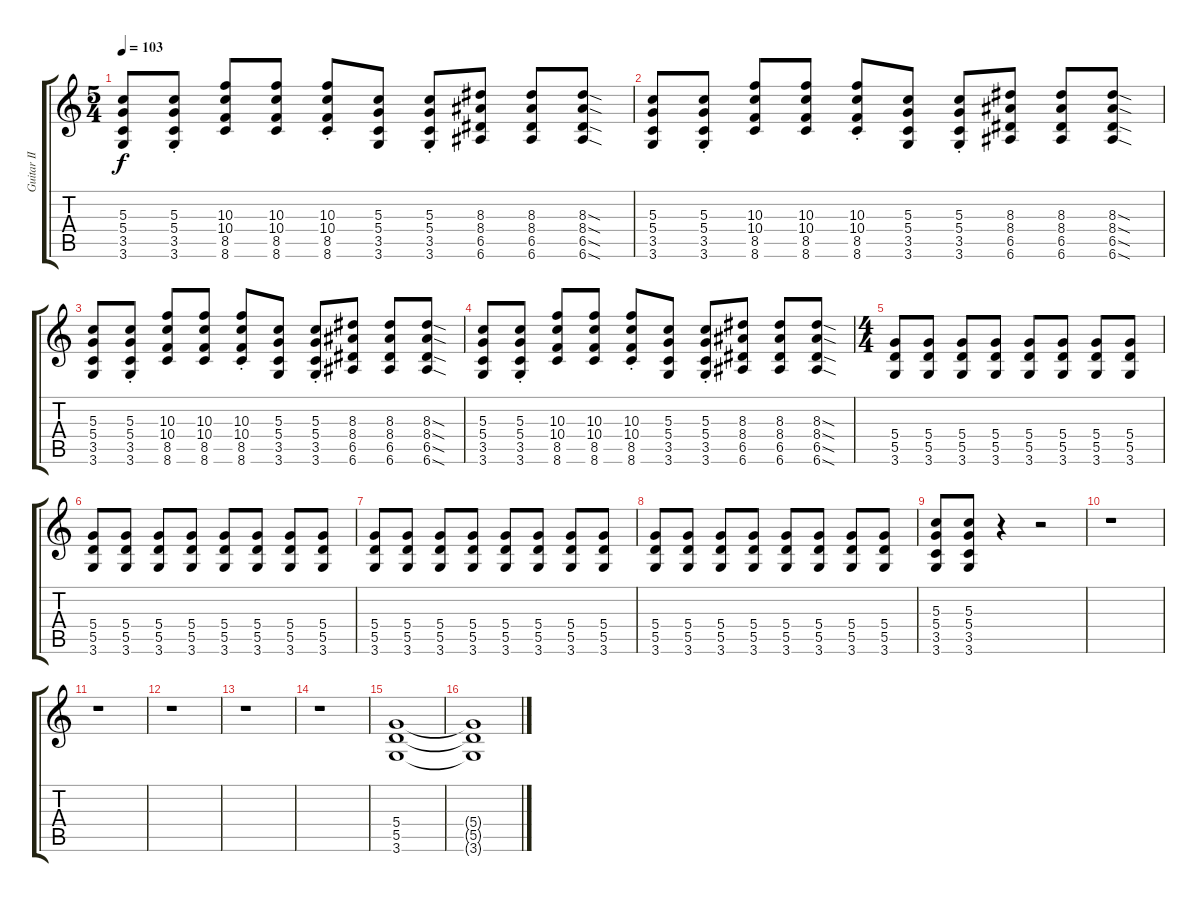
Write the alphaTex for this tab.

\track ("Guitar II" "Guitar II") {instrument electricguitarclean}
\staff {score tabs}
\tuning (E4 B3 G3 D3 A2 E2) {hide}
\ts (5 4)
\tempo 103
\clef g2
\ks c
(5.3 5.4 3.5 3.6).8{dy f} (5.3{st} 5.4{st} 3.5{st} 3.6{st}).8 (10.3 10.4 8.5 8.6).8 (10.3 10.4 8.5 8.6).8 (10.3{st} 10.4{st} 8.5{st} 8.6{st}).8 (5.3 5.4 3.5 3.6).8 (5.3{st} 5.4{st} 3.5{st} 3.6{st}).8 (8.3 8.4 6.5 6.6).8 (8.3 8.4 6.5 6.6).8 (8.3{sod} 8.4{sod} 6.5{sod} 6.6{sod}).8 |
(5.3 5.4 3.5 3.6).8 (5.3{st} 5.4{st} 3.5{st} 3.6{st}).8 (10.3 10.4 8.5 8.6).8 (10.3 10.4 8.5 8.6).8 (10.3{st} 10.4{st} 8.5{st} 8.6{st}).8 (5.3 5.4 3.5 3.6).8 (5.3{st} 5.4{st} 3.5{st} 3.6{st}).8 (8.3 8.4 6.5 6.6).8 (8.3 8.4 6.5 6.6).8 (8.3{sod} 8.4{sod} 6.5{sod} 6.6{sod}).8 |
(5.3 5.4 3.5 3.6).8 (5.3{st} 5.4{st} 3.5{st} 3.6{st}).8 (10.3 10.4 8.5 8.6).8 (10.3 10.4 8.5 8.6).8 (10.3{st} 10.4{st} 8.5{st} 8.6{st}).8 (5.3 5.4 3.5 3.6).8 (5.3{st} 5.4{st} 3.5{st} 3.6{st}).8 (8.3 8.4 6.5 6.6).8 (8.3 8.4 6.5 6.6).8 (8.3{sod} 8.4{sod} 6.5{sod} 6.6{sod}).8 |
(5.3 5.4 3.5 3.6).8 (5.3{st} 5.4{st} 3.5{st} 3.6{st}).8 (10.3 10.4 8.5 8.6).8 (10.3 10.4 8.5 8.6).8 (10.3{st} 10.4{st} 8.5{st} 8.6{st}).8 (5.3 5.4 3.5 3.6).8 (5.3{st} 5.4{st} 3.5{st} 3.6{st}).8 (8.3 8.4 6.5 6.6).8 (8.3 8.4 6.5 6.6).8 (8.3{sod} 8.4{sod} 6.5{sod} 6.6{sod}).8 |
\ts (4 4)
(5.4 5.5 3.6).8 (5.4 5.5 3.6).8 (5.4 5.5 3.6).8 (5.4 5.5 3.6).8 (5.4 5.5 3.6).8 (5.4 5.5 3.6).8 (5.4 5.5 3.6).8 (5.4 5.5 3.6).8 |
(5.4 5.5 3.6).8 (5.4 5.5 3.6).8 (5.4 5.5 3.6).8 (5.4 5.5 3.6).8 (5.4 5.5 3.6).8 (5.4 5.5 3.6).8 (5.4 5.5 3.6).8 (5.4 5.5 3.6).8 |
(5.4 5.5 3.6).8 (5.4 5.5 3.6).8 (5.4 5.5 3.6).8 (5.4 5.5 3.6).8 (5.4 5.5 3.6).8 (5.4 5.5 3.6).8 (5.4 5.5 3.6).8 (5.4 5.5 3.6).8 |
(5.4 5.5 3.6).8 (5.4 5.5 3.6).8 (5.4 5.5 3.6).8 (5.4 5.5 3.6).8 (5.4 5.5 3.6).8 (5.4 5.5 3.6).8 (5.4 5.5 3.6).8 (5.4 5.5 3.6).8 |
(5.3 5.4 3.5 3.6).8 (5.3 5.4 3.5 3.6).8 r.4 r.2 |
r.1 |
r.1 |
r.1 |
r.1 |
r.1 |
(5.4 5.5 3.6).1{balance 3 instrument distortionguitar} |
(5.4{t} 5.5{t} 3.6{t}).1
